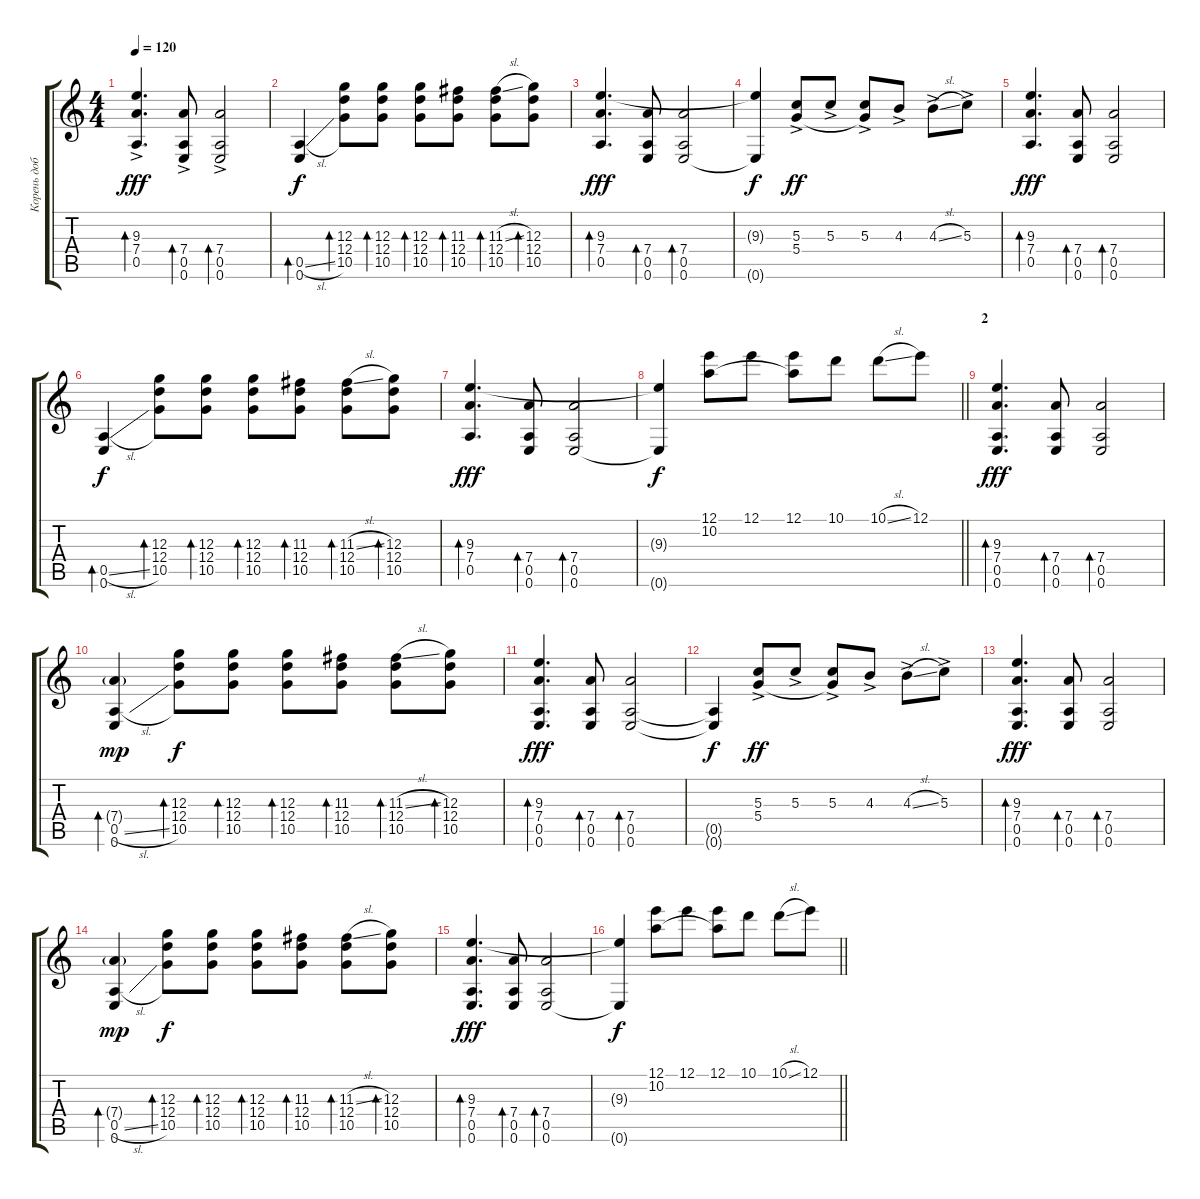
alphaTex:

\track ("Корень добрый" "Корень доб") {instrument electricguitarclean}
\staff {score tabs}
\tuning (E4 B3 G3 D3 A2 E2) {hide}
\ts (4 4)
\tempo 120
\clef g2
\ks c
(9.3 7.4 0.5{ac}).4{d bd 240 dy fff instrument electricguitarclean} (7.4 0.5{ac} 0.6).8{bd 120} (7.4 0.5{ac} 0.6).2{bd 240} |
(0.5{sl} 0.6).4{bd 240 dy f} (12.3 12.4 10.5).8{bd 240} (12.3 12.4 10.5).8{bd 240} (12.3 12.4 10.5).8{bd 60} (11.3 12.4 10.5).8{bd 60} (11.3{sl} 12.4 10.5).8{bd 60} (12.3 12.4 10.5).8{bd 60} |
(9.3 7.4 0.5).4{d bd 240 dy fff} (7.4 0.5 0.6).8{bd 120} (7.4 0.5 0.6).2{bd 240} |
(9.3{t} 0.6{t}).4{dy f} (5.3{ac} 5.4).8{dy ff} 5.3{ac}.8 (5.3{ac} 5.4{t}).8 4.3{ac}.8 4.3{sl ac}.8 5.3{ac}.8 |
(9.3 7.4 0.5).4{d bd 240 dy fff} (7.4 0.5 0.6).8{bd 120} (7.4 0.5 0.6).2{bd 240} |
(0.5{sl} 0.6).4{bd 240 dy f} (12.3 12.4 10.5).8{bd 240} (12.3 12.4 10.5).8{bd 240} (12.3 12.4 10.5).8{bd 60} (11.3 12.4 10.5).8{bd 60} (11.3{sl} 12.4 10.5).8{bd 60} (12.3 12.4 10.5).8{bd 60} |
(9.3 7.4 0.5).4{d bd 240 dy fff} (7.4 0.5 0.6).8{bd 120} (7.4 0.5 0.6).2{bd 240} |
\barLineRight lightlight
(9.3{t} 0.6{t}).4{dy f} (12.1 10.2).8 12.1.8 (12.1 10.2{t}).8 10.1.8 10.1{sl}.8 12.1.8 |
\section ("" "2")
(9.3 7.4 0.5 0.6).4{d bd 240 dy fff} (7.4 0.5 0.6).8{bd 120} (7.4 0.5 0.6).2{bd 240} |
(7.4{g} 0.5{sl} 0.6).4{bd 240 dy mp} (12.3 12.4 10.5).8{bd 240 dy f} (12.3 12.4 10.5).8{bd 240} (12.3 12.4 10.5).8{bd 60} (11.3 12.4 10.5).8{bd 60} (11.3{sl} 12.4 10.5).8{bd 60} (12.3 12.4 10.5).8{bd 60} |
(9.3 7.4 0.5 0.6).4{d bd 240 dy fff} (7.4 0.5 0.6).8{bd 120} (7.4 0.5 0.6).2{bd 240} |
(0.5{t} 0.6{t}).4{dy f} (5.3{ac} 5.4).8{dy ff} 5.3{ac}.8 (5.3{ac} 5.4{t}).8 4.3{ac}.8 4.3{sl ac}.8 5.3{ac}.8 |
(9.3 7.4 0.5 0.6).4{d bd 240 dy fff} (7.4 0.5 0.6).8{bd 120} (7.4 0.5 0.6).2{bd 240} |
(7.4{g} 0.5{sl} 0.6).4{bd 240 dy mp} (12.3 12.4 10.5).8{bd 240 dy f} (12.3 12.4 10.5).8{bd 240} (12.3 12.4 10.5).8{bd 60} (11.3 12.4 10.5).8{bd 60} (11.3{sl} 12.4 10.5).8{bd 60} (12.3 12.4 10.5).8{bd 60} |
(9.3 7.4 0.5 0.6).4{d bd 240 dy fff} (7.4 0.5 0.6).8{bd 120} (7.4 0.5 0.6).2{bd 240} |
\barLineRight lightlight
(9.3{t} 0.6{t}).4{dy f} (12.1 10.2).8 12.1.8 (12.1 10.2{t}).8 10.1.8 10.1{sl}.8 12.1.8
